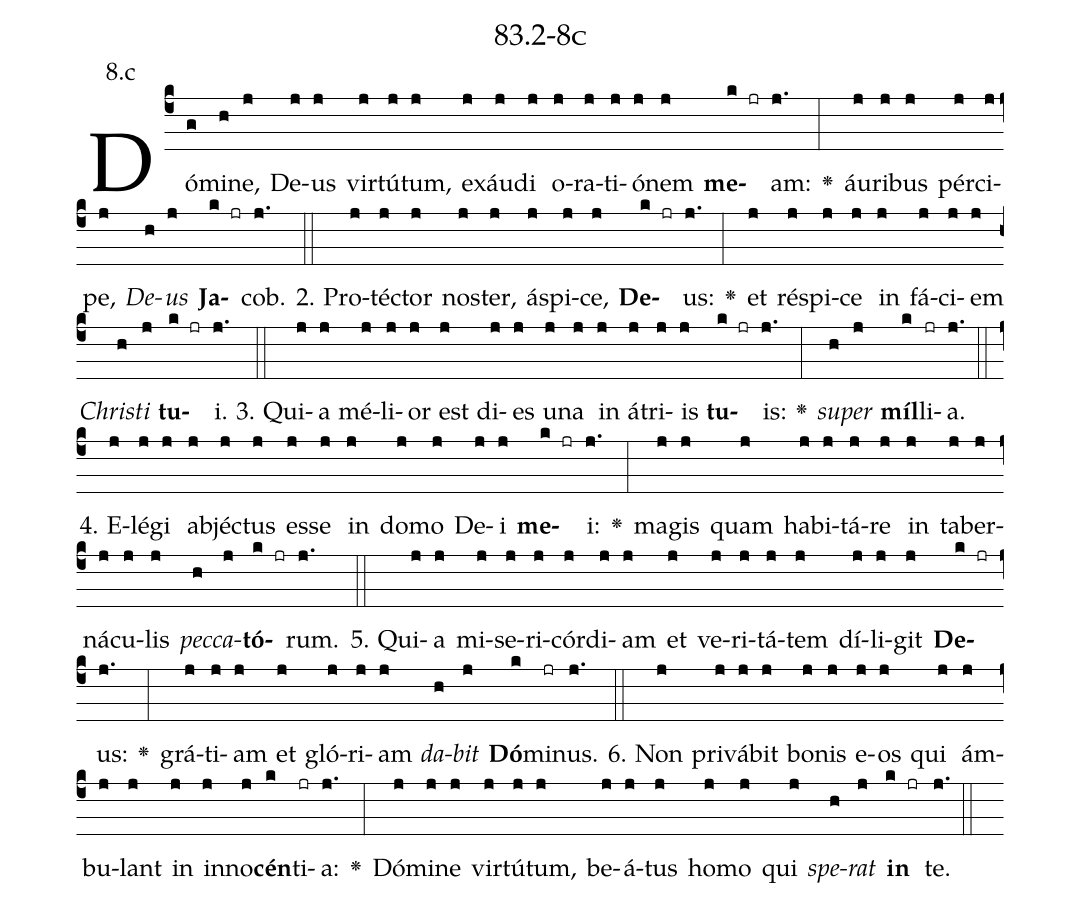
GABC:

name: 83.2-8c;
annotation: 8.c;
%%
(c4)Dó(g)mi(h)ne,(j) De(j)us(j) vir(j)tú(j)tum,(j) ex(j)áu(j)di(j) o(j)ra(j)ti(j)ó(j)nem(j) <b>me</b>(k jr)am:(j.) <v>\greheightstar</v>(:) áu(j)ri(j)bus(j) pér(j)ci(j)pe,(j) <i>De</i>(h)<i>us</i>(j) <b>Ja</b>(k jr)cob.(j.) (::)
2. Pro(j)téc(j)tor(j) nos(j)ter,(j) á(j)spi(j)ce,(j) <b>De</b>(k jr)us:(j.) <v>\greheightstar</v>(:) et(j) ré(j)spi(j)ce(j) in(j) fá(j)ci(j)em(j) <i>Chris</i>(h)<i>ti</i>(j) <b>tu</b>(k jr)i.(j.) (::)
3. Qui(j)a(j) mé(j)li(j)or(j) est(j) di(j)es(j) u(j)na(j) in(j) á(j)tri(j)is(j) <b>tu</b>(k jr)is:(j.) <v>\greheightstar</v>(:) <i>su</i>(h)<i>per</i>(j) <b>míl</b>(k)li(jr)a.(j.) (::)
4. E(j)lé(j)gi(j) ab(j)jéc(j)tus(j) es(j)se(j) in(j) do(j)mo(j) De(j)i(j) <b>me</b>(k jr)i:(j.) <v>\greheightstar</v>(:) ma(j)gis(j) quam(j) ha(j)bi(j)tá(j)re(j) in(j) ta(j)ber(j)ná(j)cu(j)lis(j) <i>pec</i>(h)<i>ca</i>(j)<b>tó</b>(k jr)rum.(j.) (::)
5. Qui(j)a(j) mi(j)se(j)ri(j)cór(j)di(j)am(j) et(j) ve(j)ri(j)tá(j)tem(j) dí(j)li(j)git(j) <b>De</b>(k jr)us:(j.) <v>\greheightstar</v>(:) grá(j)ti(j)am(j) et(j) gló(j)ri(j)am(j) <i>da</i>(h)<i>bit</i>(j) <b>Dó</b>(k)mi(jr)nus.(j.) (::)
6. Non(j) pri(j)vá(j)bit(j) bo(j)nis(j) e(j)os(j) qui(j) ám(j)bu(j)lant(j) in(j) in(j)no(j)<b>cén</b>(k)ti(jr)a:(j.) <v>\greheightstar</v>(:) Dó(j)mi(j)ne(j) vir(j)tú(j)tum,(j) be(j)á(j)tus(j) ho(j)mo(j) qui(j) <i>spe</i>(h)<i>rat</i>(j) <b>in</b>(k jr) te.(j.) (::)
